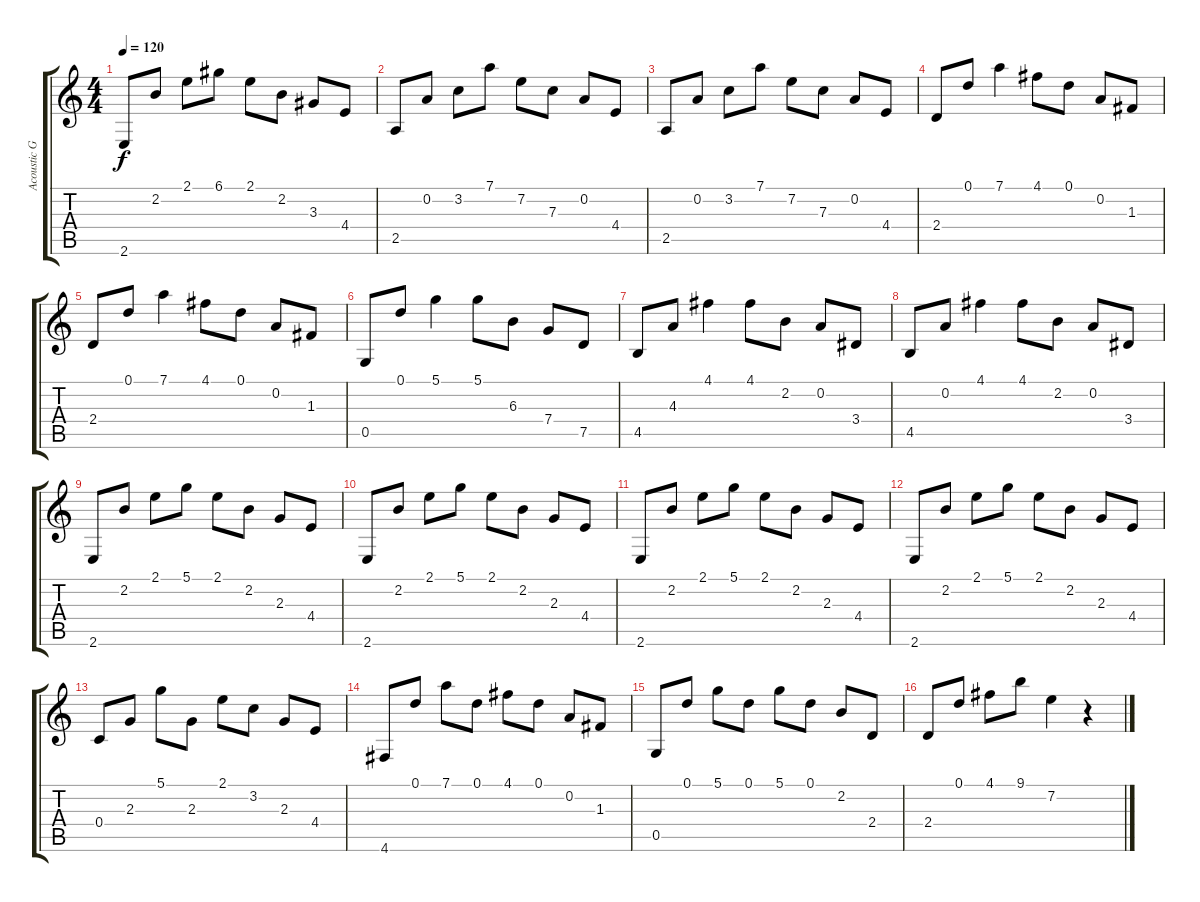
\track ("Acoustic Guitar 1" "Acoustic G") {instrument acousticguitarsteel}
\staff {score tabs}
\tuning (D4 A3 F3 C3 G2 D2) {hide}
\ts (4 4)
\tempo 120
\clef g2
\ks c
2.6.8{dy f} 2.2.8 2.1.8 6.1.8 2.1.8 2.2.8 3.3.8 4.4.8 |
2.5.8 0.2.8 3.2.8 7.1.8 7.2.8 7.3.8 0.2.8 4.4.8 |
2.5.8 0.2.8 3.2.8 7.1.8 7.2.8 7.3.8 0.2.8 4.4.8 |
2.4.8 0.1.8 7.1.4 4.1.8 0.1.8 0.2.8 1.3.8 |
2.4.8 0.1.8 7.1.4 4.1.8 0.1.8 0.2.8 1.3.8 |
0.5.8 0.1.8 5.1.4 5.1.8 6.3.8 7.4.8 7.5.8 |
4.5.8 4.3.8 4.1.4 4.1.8 2.2.8 0.2.8 3.4.8 |
4.5.8 0.2.8 4.1.4 4.1.8 2.2.8 0.2.8 3.4.8 |
2.6.8 2.2.8 2.1.8 5.1.8 2.1.8 2.2.8 2.3.8 4.4.8 |
2.6.8 2.2.8 2.1.8 5.1.8 2.1.8 2.2.8 2.3.8 4.4.8 |
2.6.8 2.2.8 2.1.8 5.1.8 2.1.8 2.2.8 2.3.8 4.4.8 |
2.6.8 2.2.8 2.1.8 5.1.8 2.1.8 2.2.8 2.3.8 4.4.8 |
0.4.8 2.3.8 5.1.8 2.3.8 2.1.8 3.2.8 2.3.8 4.4.8 |
4.6.8 0.1.8 7.1.8 0.1.8 4.1.8 0.1.8 0.2.8 1.3.8 |
0.5.8 0.1.8 5.1.8 0.1.8 5.1.8 0.1.8 2.2.8 2.4.8 |
2.4.8 0.1.8 4.1.8 9.1.8 7.2.4 r.4
